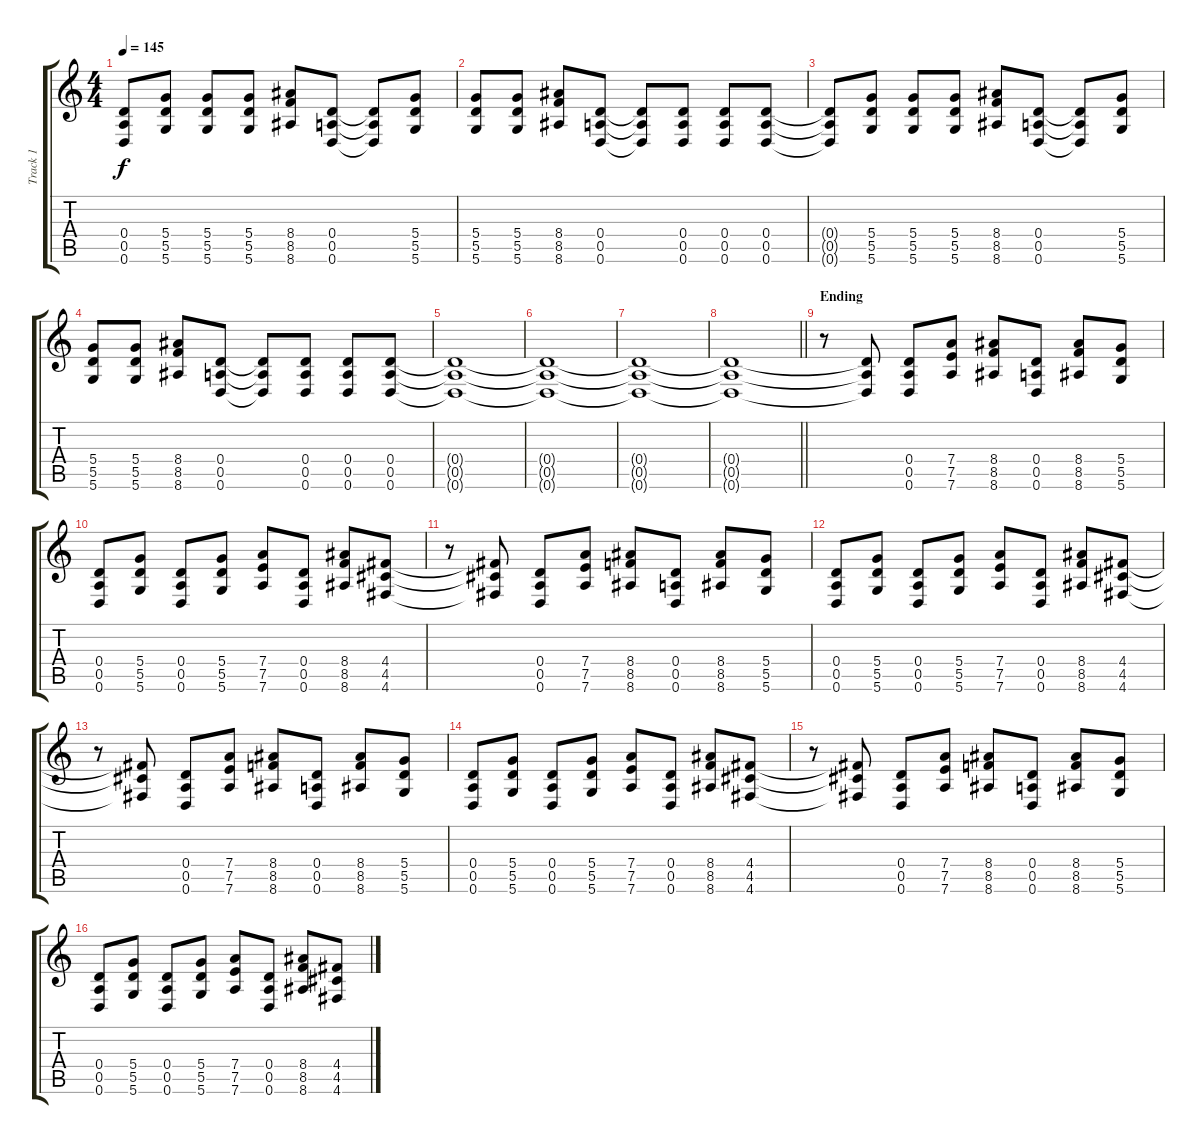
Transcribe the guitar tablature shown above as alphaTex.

\track ("Track 1" "Track 1") {instrument distortionguitar}
\staff {score tabs}
\tuning (E4 B3 G3 D3 A2 D2) {hide}
\ts (4 4)
\tempo 145
\clef g2
\ks c
(0.4{t} 0.5{t} 0.6{t}).8{dy f} (5.4 5.5 5.6).8 (5.4 5.5 5.6).8 (5.4 5.5 5.6).8 (8.4 8.5 8.6).8 (0.4 0.5 0.6).8 (0.4{t} 0.5{t} 0.6{t}).8 (5.4 5.5 5.6).8 |
(5.4 5.5 5.6).8 (5.4 5.5 5.6).8 (8.4 8.5 8.6).8 (0.4 0.5 0.6).8 (0.4{t} 0.5{t} 0.6{t}).8 (0.4 0.5 0.6).8 (0.4 0.5 0.6).8 (0.4 0.5 0.6).8 |
(0.4{t} 0.5{t} 0.6{t}).8 (5.4 5.5 5.6).8 (5.4 5.5 5.6).8 (5.4 5.5 5.6).8 (8.4 8.5 8.6).8 (0.4 0.5 0.6).8 (0.4{t} 0.5{t} 0.6{t}).8 (5.4 5.5 5.6).8 |
(5.4 5.5 5.6).8 (5.4 5.5 5.6).8 (8.4 8.5 8.6).8 (0.4 0.5 0.6).8 (0.4{t} 0.5{t} 0.6{t}).8 (0.4 0.5 0.6).8 (0.4 0.5 0.6).8 (0.4 0.5 0.6).8 |
(0.4{t} 0.5{t} 0.6{t}).1 |
(0.4{t} 0.5{t} 0.6{t}).1 |
(0.4{t} 0.5{t} 0.6{t}).1{volume 9} |
\barLineRight lightlight
(0.4{t} 0.5{t} 0.6{t}).1 |
\section ("" "Ending")
r.8 (0.4{t} 0.5{t} 0.6{t}).8 (0.4 0.5 0.6).8{volume 13} (7.4 7.5 7.6).8 (8.4 8.5 8.6).8 (0.4 0.5 0.6).8 (8.4 8.5 8.6).8 (5.4 5.5 5.6).8 |
(0.4 0.5 0.6).8 (5.4 5.5 5.6).8 (0.4 0.5 0.6).8 (5.4 5.5 5.6).8 (7.4 7.5 7.6).8 (0.4 0.5 0.6).8 (8.4 8.5 8.6).8 (4.4 4.5 4.6).8 |
r.8 (4.4{t} 4.5{t} 4.6{t}).8 (0.4 0.5 0.6).8 (7.4 7.5 7.6).8 (8.4 8.5 8.6).8 (0.4 0.5 0.6).8 (8.4 8.5 8.6).8 (5.4 5.5 5.6).8 |
(0.4 0.5 0.6).8 (5.4 5.5 5.6).8 (0.4 0.5 0.6).8 (5.4 5.5 5.6).8 (7.4 7.5 7.6).8 (0.4 0.5 0.6).8 (8.4 8.5 8.6).8 (4.4 4.5 4.6).8 |
r.8 (4.4{t} 4.5{t} 4.6{t}).8 (0.4 0.5 0.6).8 (7.4 7.5 7.6).8 (8.4 8.5 8.6).8 (0.4 0.5 0.6).8 (8.4 8.5 8.6).8 (5.4 5.5 5.6).8 |
(0.4 0.5 0.6).8 (5.4 5.5 5.6).8 (0.4 0.5 0.6).8 (5.4 5.5 5.6).8 (7.4 7.5 7.6).8 (0.4 0.5 0.6).8 (8.4 8.5 8.6).8 (4.4 4.5 4.6).8 |
r.8 (4.4{t} 4.5{t} 4.6{t}).8 (0.4 0.5 0.6).8 (7.4 7.5 7.6).8 (8.4 8.5 8.6).8 (0.4 0.5 0.6).8 (8.4 8.5 8.6).8 (5.4 5.5 5.6).8 |
(0.4 0.5 0.6).8 (5.4 5.5 5.6).8 (0.4 0.5 0.6).8 (5.4 5.5 5.6).8 (7.4 7.5 7.6).8 (0.4 0.5 0.6).8 (8.4 8.5 8.6).8 (4.4 4.5 4.6).8
